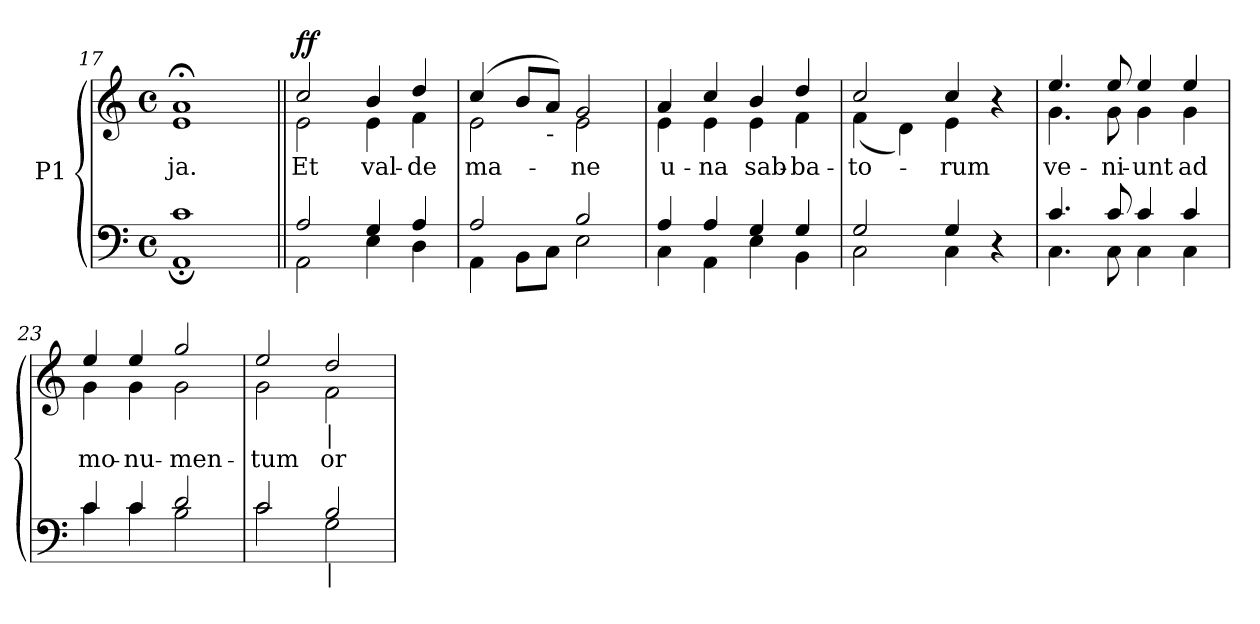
**kern	**kern	**text	**dynam
*part1	*part1	*part1	*part1
*staff2	*staff1	*staff1	*staff1/2
*I"P1	*	*	*
*clefF4	*clefG2	*	*
*k[]	*k[]	*	*
*C:	*C:	*	*
*M4/4	*M4/4	*	*
*met(c)	*met(c)	*	*
=17	=17	=17	=17
*^	*	*	*
!	!	!	!LO:LY:b:color=#000000	!
1ci	1AA;i	1ei; 1ai;	-ja.	.
=18||	=18||	=18||	=18||	=18||
!	!	!	!LO:LY:b:color=#000000	!
*	*	*^	*	*
2Ai/	2AAi\	2cci/	2ei\	Et	f f
!	!	!	!	!LO:LY:b:color=#000000	!
4Gi/	4Ei\	4bi/	4ei\	val-	.
!	!	!	!	!LO:LY:b:color=#000000	!
4Ai/	4Di\	4ddi/	4fi\	-de	.
=19	=19	=19	=19	=19	=19
!	!	!	!	!LO:LY:b:color=#000000	!
2Ai/	4AAi\	(4cci/	2ei\	ma-	.
.	8BBi\L	8bi/L	.	.	.
!	!	!LO:TX:b:t=-	!	!	!
.	8Ci\J	8ai/J)	.	.	.
!	!	!	!	!LO:LY:b:color=#000000	!
2Bi/	2Ei\	2gi/	2ei\	-ne	.
=20	=20	=20	=20	=20	=20
!	!	!	!	!LO:LY:b:color=#000000	!
4Ai/	4Ci\	4ai/	4ei\	u-	.
!	!	!	!	!LO:LY:b:color=#000000	!
4Ai/	4AAi\	4cci/	4ei\	-na	.
!	!	!	!	!LO:LY:b:color=#000000	!
4Gi/	4Ei\	4bi/	4ei\	sab-	.
!	!	!	!	!LO:LY:b:color=#000000	!
4Gi/	4BBi\	4ddi/	4fi\	-ba-	.
=21	=21	=21	=21	=21	=21
!	!	!	!	!LO:LY:b:color=#000000	!
2Gi/	2Ci\	2cci/	(4fi\	-to-	.
.	.	.	4di\)	.	.
!	!	!	!	!LO:LY:b:color=#000000	!
4Gi/	4Ci\	4cci/	4ei\	-rum	.
4r	4ryy	4r	4ryy	.	.
=22	=22	=22	=22	=22	=22
!	!	!	!	!LO:LY:b:color=#000000	!
4.ci/	4.Ci\	4.eei/	4.gi\	ve-	.
!	!	!	!	!LO:LY:b:color=#000000	!
8ci/	8Ci\	8eei/	8gi\	-ni-	.
!	!	!	!	!LO:LY:b:color=#000000	!
4ci/	4Ci\	4eei/	4gi\	-unt	.
!	!	!	!	!LO:LY:b:color=#000000	!
4ci/	4Ci\	4eei/	4gi\	ad	.
!!LO:LB:g=z	!!
=23	=23	=23	=23	=23	=23
!	!	!	!	!LO:LY:b:color=#000000	!
4ci/	4ci\	4eei/	4gi\	mo-	.
!	!	!	!	!LO:LY:b:color=#000000	!
4ci/	4ci\	4eei/	4gi\	-nu-	.
!	!	!	!	!LO:LY:b:color=#000000	!
2di/	2Bi\	2ggi/	2gi\	-men-	.
=24	=24	=24	=24	=24	=24
!	!	!	!	!LO:LY:b:color=#000000	!
2ci/	2ci\	2eei/	2gi\	-tum	.
!	!	!LO:TX:b:t=|	!	!	!
!LO:TX:b:t=|	!	!	!	!	!
!	!	!	!	!LO:LY:b:color=#000000	!
2Bi/	2Gi\	2ddi/	2fi\	or-	.
*v	*v	*	*	*	*
*	*v	*v	*	*
=	=	=	=
*-	*-	*-	*-
